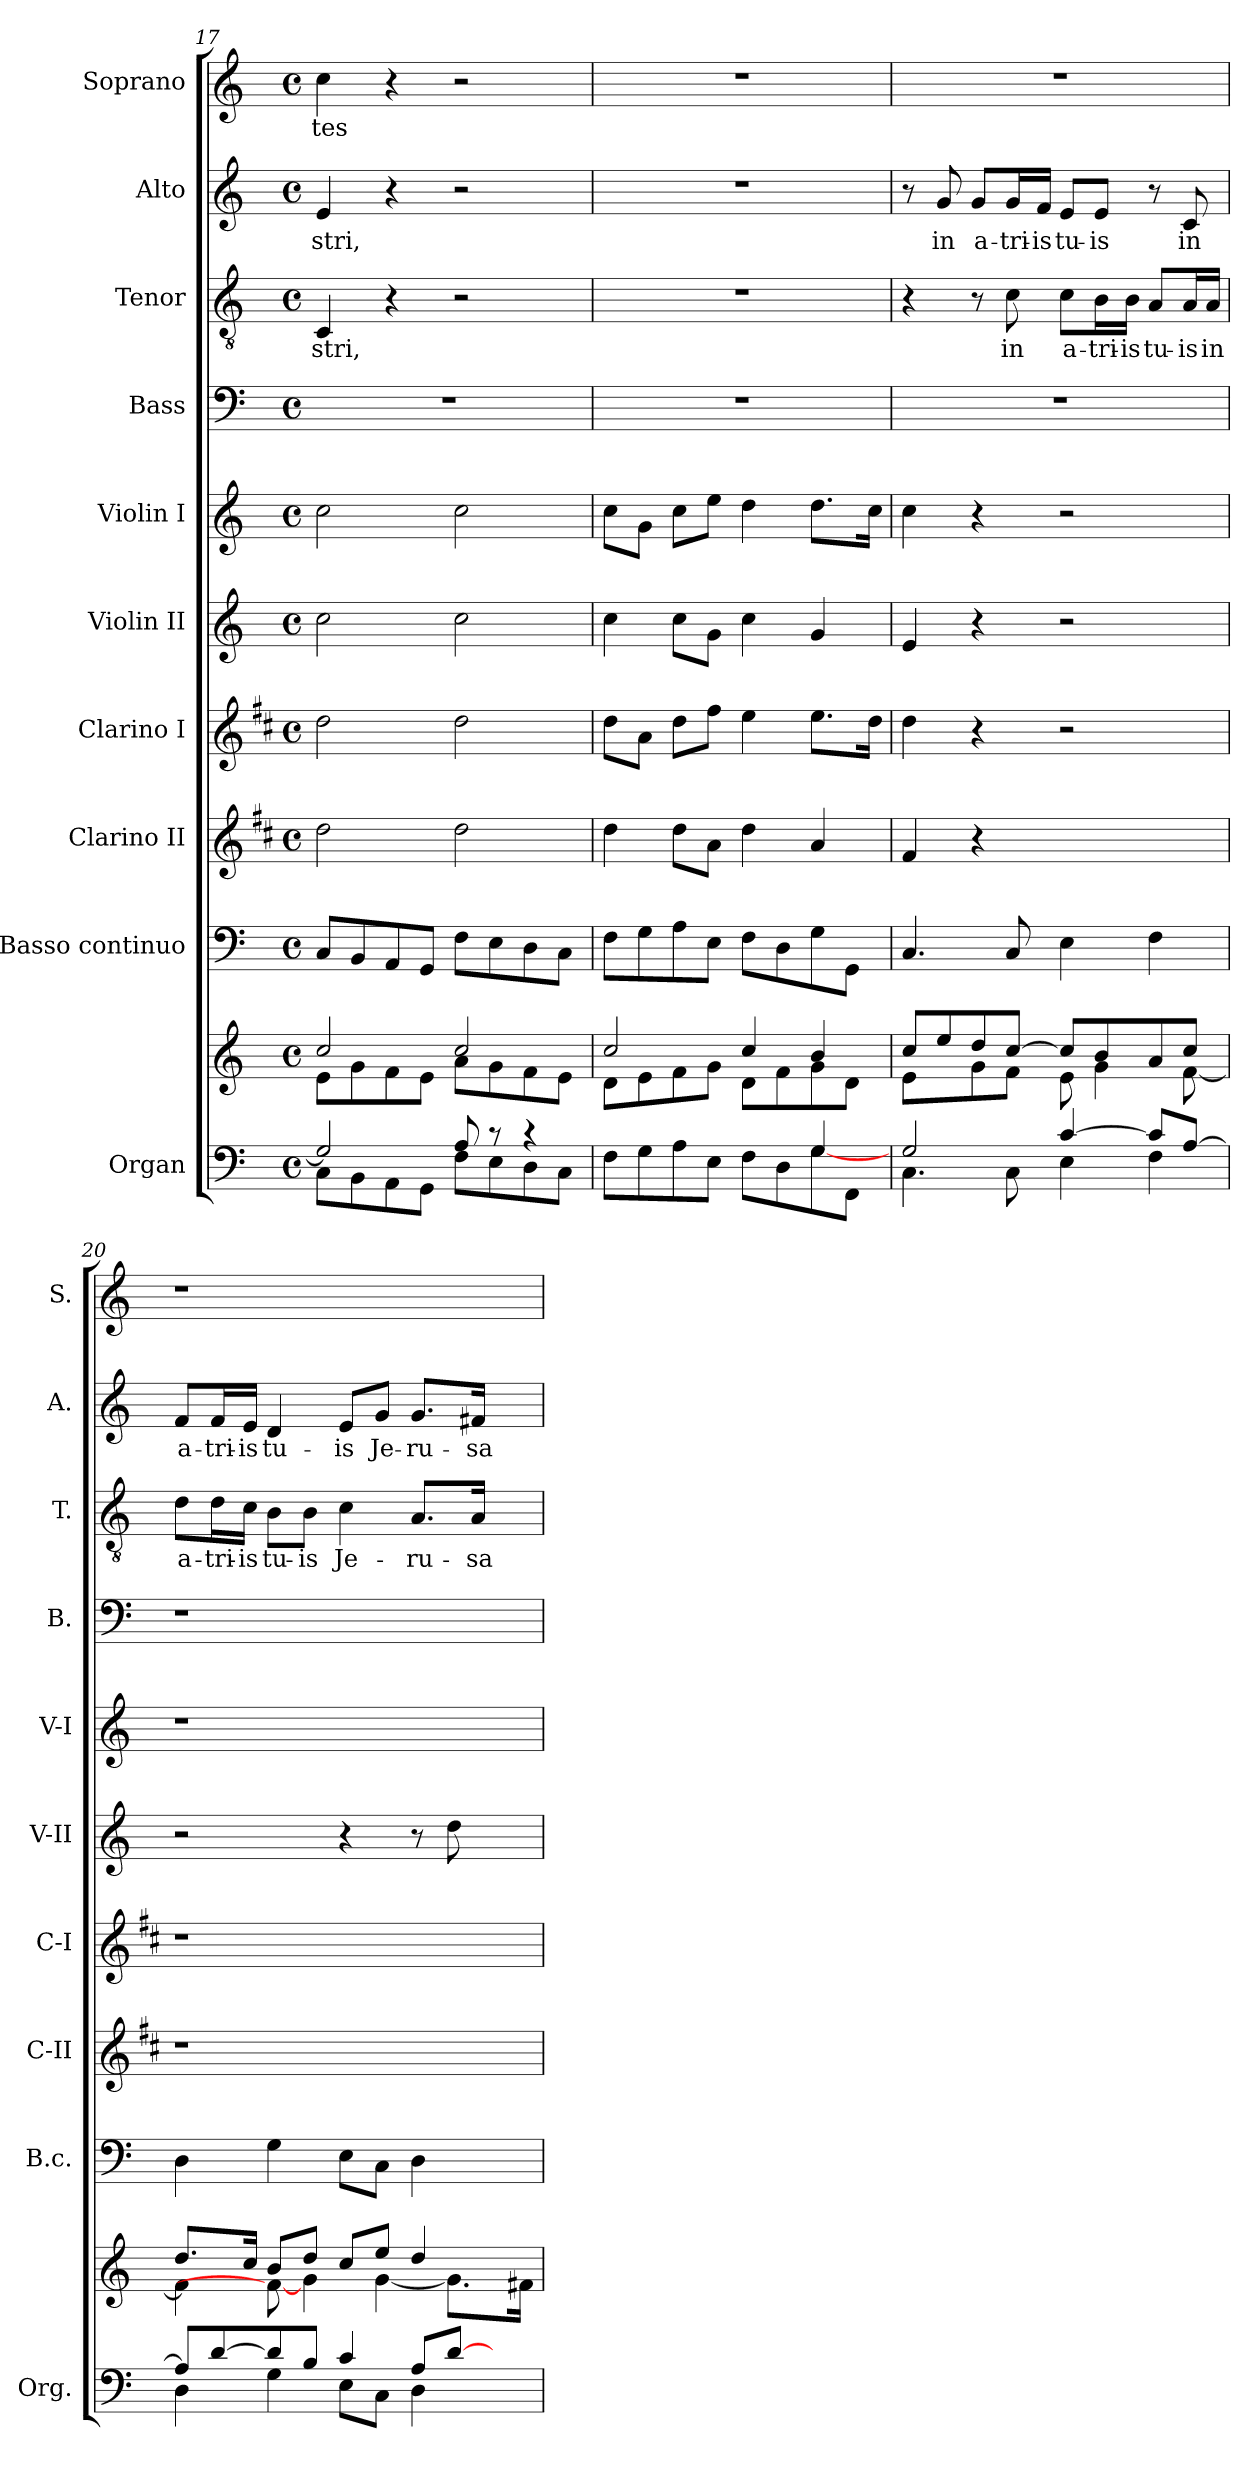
**kern	**kern	**kern	**kern	**kern	**kern	**kern	**kern	**kern	**text	**kern	**text	**kern	**text
*part10	*part10	*part9	*part8	*part7	*part6	*part5	*part4	*part3	*part3	*part2	*part2	*part1	*part1
*staff11	*staff10	*staff9	*staff8	*staff7	*staff6	*staff5	*staff4	*staff3	*staff3	*staff2	*staff2	*staff1	*staff1
*I"Organ	*	*I"Basso  continuo	*I"Clarino II	*I"Clarino I	*I"Violin II	*I"Violin I	*I"Bass	*I"Tenor	*	*I"Alto	*	*I"Soprano	*
*I'Org.	*	*I'B.c.	*I'C-II	*I'C-I	*I'V-II	*I'V-I	*I'B.	*I'T.	*	*I'A.	*	*I'S.	*
!!LO:PB:g=z
*clefF4	*clefG2	*clefF4	*clefG2	*clefG2	*clefG2	*clefG2	*clefF4	*clefGv2	*	*clefG2	*	*clefG2	*
*	*	*	*ITrd1c2	*ITrd1c2	*	*	*	*	*	*	*	*	*
*k[]	*k[]	*k[]	*k[]	*k[]	*k[]	*k[]	*k[]	*k[]	*	*k[]	*	*k[]	*
*C:	*C:	*C:	*C:	*C:	*C:	*C:	*C:	*C:	*	*C:	*	*C:	*
*M4/4	*M4/4	*M4/4	*M4/4	*M4/4	*M4/4	*M4/4	*M4/4	*M4/4	*	*M4/4	*	*M4/4	*
*met(c)	*met(c)	*met(c)	*met(c)	*met(c)	*met(c)	*met(c)	*met(c)	*met(c)	*	*met(c)	*	*met(c)	*
=17	=17	=17	=17	=17	=17	=17	=17	=17	=17	=17	=17	=17	=17
*^	*^	*	*	*	*	*	*	*	*	*	*	*	*
!	!	!	!	!	!	!	!	!	!	!	!LO:LY:b	!	!LO:LY:b	!	!LO:LY:b
2G/]	8C\L	2cc/	8e\L	8C/L	2cc\	2cc\	2cc\	2cc\	1r	4C/	-stri,	4e/	-stri,	4cc\	-tes
.	8BB\	.	8g\	8BB/	.	.	.	.	.	.	.	.	.	.	.
.	8AA\	.	8f\	8AA/	.	.	.	.	.	4r	.	4r	.	4r	.
.	8GG\J	.	8e\J	8GG/J	.	.	.	.	.	.	.	.	.	.	.
8A/	8F\L	2cc/	8a\L	8F\L	2cc\	2cc\	2cc\	2cc\	.	2r	.	2r	.	2r	.
8rc	8E\	.	8g\	8E\	.	.	.	.	.	.	.	.	.	.	.
4rc	8D\	.	8f\	8D\	.	.	.	.	.	.	.	.	.	.	.
.	8C\J	.	8e\J	8C\J	.	.	.	.	.	.	.	.	.	.	.
=18	=18	=18	=18	=18	=18	=18	=18	=18	=18	=18	=18	=18	=18	=18	=18
8F\L	2.ryy	2cc/	8d\L	8F\L	4cc\	8cc\L	4cc\	8cc\L	1r	1r	.	1r	.	1r	.
8G\	.	.	8e\	8G\	.	8g\J	.	8g\J	.	.	.	.	.	.	.
8A\	.	.	8f\	8A\	8cc\L	8cc\L	8cc\L	8cc\L	.	.	.	.	.	.	.
8E\J	.	.	8g\J	8E\J	8g\J	8ee\J	8g\J	8ee\J	.	.	.	.	.	.	.
8F\L	.	4cc/	8d\L	8F\L	4cc\	4dd\	4cc\	4dd\	.	.	.	.	.	.	.
8D\	.	.	8f\	8D\	.	.	.	.	.	.	.	.	.	.	.
8G\	[>4G/	4b/	8g\	8G\	4g/	8.dd\L	4g/	8.dd\L	.	.	.	.	.	.	.
8FF\J	.	.	8d\J	8GG\J	.	.	.	.	.	.	.	.	.	.	.
.	.	.	.	.	.	16cc\Jk	.	16cc\Jk	.	.	.	.	.	.	.
=19	=19	=19	=19	=19	=19	=19	=19	=19	=19	=19	=19	=19	=19	=19	=19
2G/	4.C\	8cc/L	8e\L	4.C/	4e/	4cc\	4e/	4cc\	1r	4r	.	8r	.	1r	.
!	!	!	!	!	!	!	!	!	!	!	!	!	!LO:LY:b	!	!
.	.	8ee/	8ryy	.	.	.	.	.	.	.	.	8g/	in	.	.
!	!	!	!	!	!	!	!	!	!	!	!	!	!LO:LY:b	!	!
.	.	8dd/	8g\	.	4r	4r	4r	4r	.	8r	.	8g/L	a-	.	.
!	!	!	!	!	!	!	!	!	!	!	!LO:LY:b	!	!LO:LY:b	!	!
.	8C\	[>8cc/J	8f\J	8C/	.	.	.	.	.	8c\	in	16g/L	-tri-	.	.
!	!	!	!	!	!	!	!	!	!	!	!	!	!LO:LY:b	!	!
.	.	.	.	.	.	.	.	.	.	.	.	16f/JJ	-is	.	.
!	!	!	!	!	!	!	!	!	!	!	!LO:LY:b	!	!LO:LY:b	!	!
[>4c/	4E\	8cc/L]	8e\	4E\	2ryy	2r	2r	2r	.	8c\L	a-	8e/L	tu-	.	.
!	!	!	!	!	!	!	!	!	!	!	!LO:LY:b	!	!LO:LY:b	!	!
.	.	8b/	4g\	.	.	.	.	.	.	16B\L	-tri-	8e/J	-is	.	.
!	!	!	!	!	!	!	!	!	!	!	!LO:LY:b	!	!	!	!
.	.	.	.	.	.	.	.	.	.	16B\JJ	-is	.	.	.	.
!	!	!	!	!	!	!	!	!	!	!	!LO:LY:b	!	!	!	!
8c/L]	4F\	8a/	.	4F\	.	.	.	.	.	8A/L	tu-	8r	.	.	.
!	!	!	!	!	!	!	!	!	!	!	!LO:LY:b	!	!LO:LY:b	!	!
[>8A/J	.	8cc/J	[<8f\	.	.	.	.	.	.	16A/L	-is	8c/	in	.	.
!	!	!	!	!	!	!	!	!	!	!	!LO:LY:b	!	!	!	!
.	.	.	.	.	.	.	.	.	.	16A/JJ	in	.	.	.	.
=20	=20	=20	=20	=20	=20	=20	=20	=20	=20	=20	=20	=20	=20	=20	=20
!	!	!	!	!	!	!	!	!	!	!	!LO:LY:b	!	!LO:LY:b	!	!
8A/L]	4D\	8.dd/L	4f\]	4D\	1r	1r	2r	1r	1r	8d\L	a-	8f/L	a-	1r	.
!	!	!	!	!	!	!	!	!	!	!	!LO:LY:b	!	!LO:LY:b	!	!
[>8d/	.	.	.	.	.	.	.	.	.	16d\L	-tri-	16f/L	-tri-	.	.
!	!	!	!	!	!	!	!	!	!	!	!LO:LY:b	!	!LO:LY:b	!	!
.	.	16cc/Jk	.	.	.	.	.	.	.	16c\JJ	-is	16e/JJ	-is	.	.
!	!	!	!	!	!	!	!	!	!	!	!LO:LY:b	!	!LO:LY:b	!	!
8d/]	4G\	8b/L	8f\_	4G\	.	.	.	.	.	8B\L	tu-	4d/	tu-	.	.
!	!	!	!	!	!	!	!	!	!	!	!LO:LY:b	!	!	!	!
8B/J	.	8dd/J	4g\	.	.	.	.	.	.	8B\J	-is	.	.	.	.
!	!	!	!	!	!	!	!	!	!	!	!LO:LY:b	!	!LO:LY:b	!	!
4c/	8E\L	8cc/L	.	8E\L	.	.	4r	.	.	4c\	Je-	8e/L	-is	.	.
!	!	!	!	!	!	!	!	!	!	!	!	!	!LO:LY:b	!	!
.	8C\J	8ee/J	[<4g\	8C\J	.	.	.	.	.	.	.	8g/J	Je-	.	.
!	!	!	!	!	!	!	!	!	!	!	!LO:LY:b	!	!LO:LY:b	!	!
8A/L	4D\	4dd/	.	4D\	.	.	8r	.	.	8.A/L	-ru-	8.g/L	-ru-	.	.
[>8d/J	.	.	8.g\L]	.	.	.	8dd\	.	.	.	.	.	.	.	.
!	!	!	!	!	!	!	!	!	!	!	!LO:LY:b	!	!LO:LY:b	!	!
.	.	.	.	.	.	.	.	.	.	16A/Jk	-sa-	16f#X/Jk	-sa-	.	.
8ryy	8ryy	8ryy	.	8ryy	8ryy	8ryy	8ryy	8ryy	8ryy	8ryy	.	8ryy	.	8ryy	.
.	.	.	16f#X\Jk	.	.	.	.	.	.	.	.	.	.	.	.
*v	*v	*	*	*	*	*	*	*	*	*	*	*	*	*	*
*	*v	*v	*	*	*	*	*	*	*	*	*	*	*	*
=	=	=	=	=	=	=	=	=	=	=	=	=	=
*-	*-	*-	*-	*-	*-	*-	*-	*-	*-	*-	*-	*-	*-
